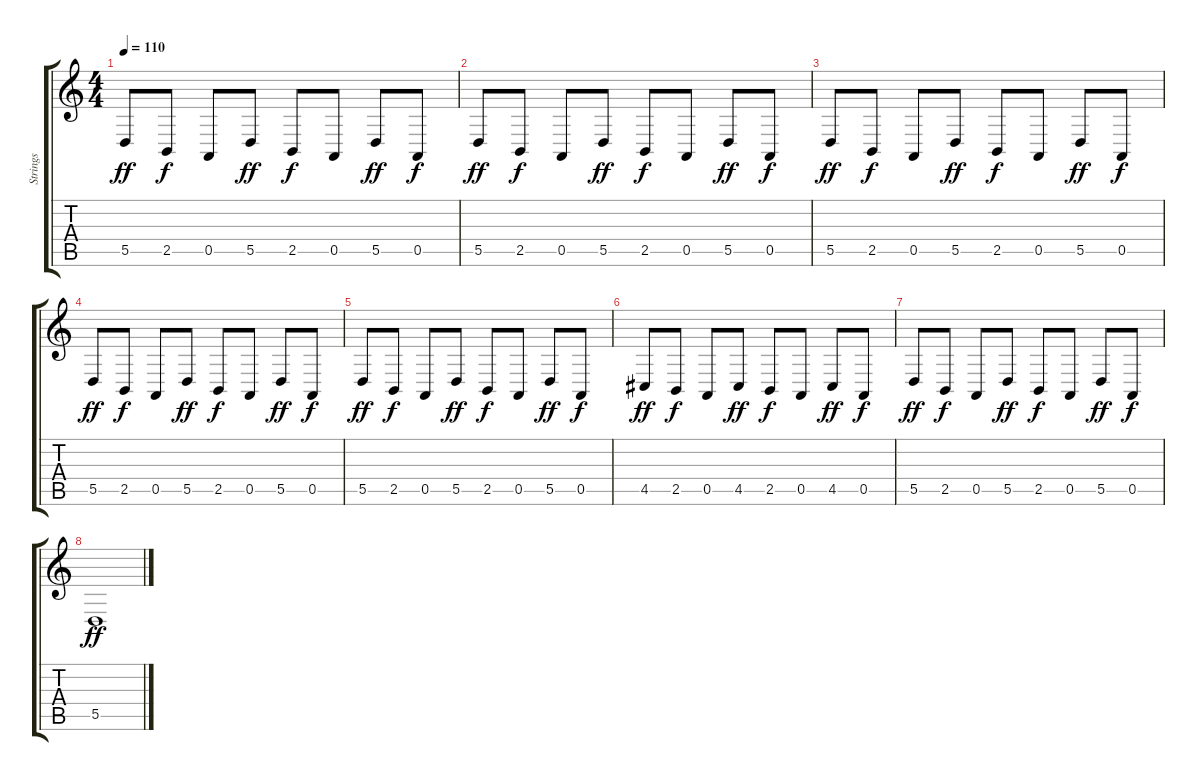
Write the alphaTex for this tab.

\track ("Strings" "Strings") {instrument stringensemble1}
\staff {score tabs}
\tuning (E4 B3 G3 D3 A2 E2) {hide}
\ts (4 4)
\tempo 110
\clef g2
\ks c
5.5.8{dy ff} 2.5.8{dy f} 0.5.8 5.5.8{dy ff} 2.5.8{dy f} 0.5.8 5.5.8{dy ff} 0.5.8{dy f} |
5.5.8{dy ff} 2.5.8{dy f} 0.5.8 5.5.8{dy ff} 2.5.8{dy f} 0.5.8 5.5.8{dy ff} 0.5.8{dy f} |
5.5.8{dy ff} 2.5.8{dy f} 0.5.8 5.5.8{dy ff} 2.5.8{dy f} 0.5.8 5.5.8{dy ff} 0.5.8{dy f} |
5.5.8{dy ff} 2.5.8{dy f} 0.5.8 5.5.8{dy ff} 2.5.8{dy f} 0.5.8 5.5.8{dy ff} 0.5.8{dy f} |
5.5.8{dy ff} 2.5.8{dy f} 0.5.8 5.5.8{dy ff} 2.5.8{dy f} 0.5.8 5.5.8{dy ff} 0.5.8{dy f} |
4.5.8{dy ff} 2.5.8{dy f} 0.5.8 4.5.8{dy ff} 2.5.8{dy f} 0.5.8 4.5.8{dy ff} 0.5.8{dy f} |
5.5.8{dy ff} 2.5.8{dy f} 0.5.8 5.5.8{dy ff} 2.5.8{dy f} 0.5.8 5.5.8{dy ff} 0.5.8{dy f} |
5.5.1{dy ff volume 0}
